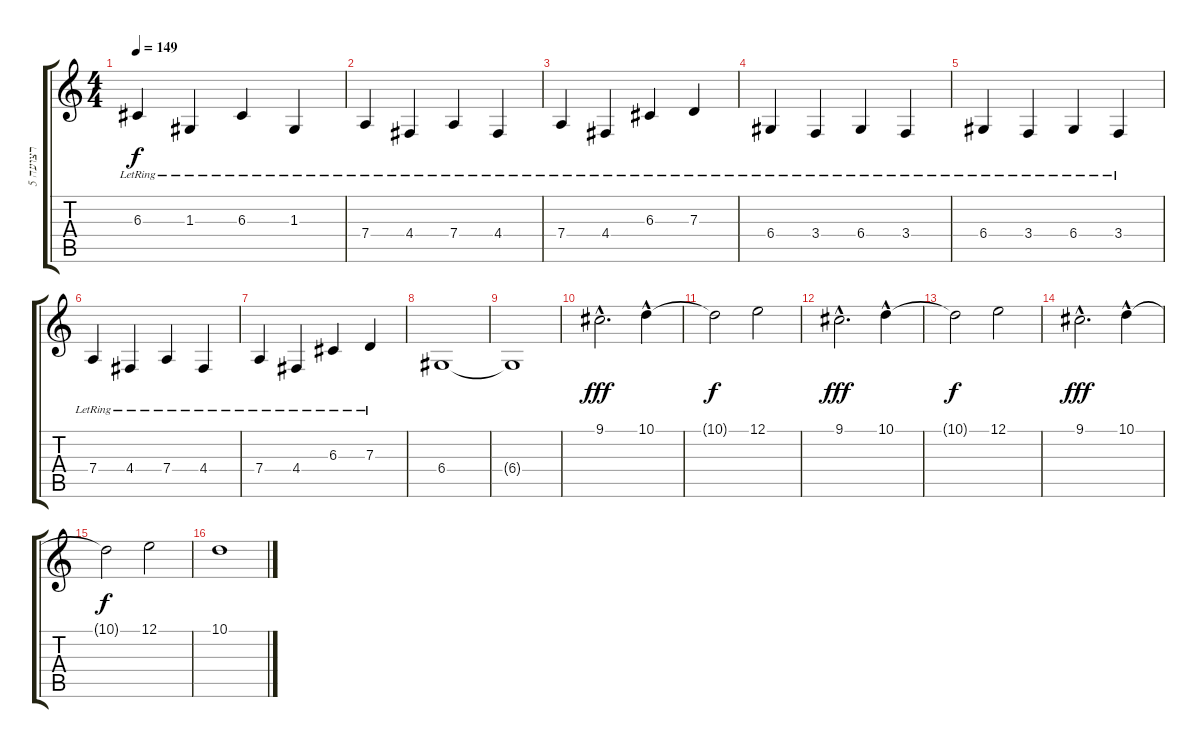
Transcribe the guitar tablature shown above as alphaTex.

\track ("רצועה 5" "רצועה 5") {instrument electricgrandpiano}
\staff {score tabs}
\tuning (E4 B3 G3 D3 A2 E2) {hide}
\ts (4 4)
\tempo 149
\clef g2
\ks c
6.3{lr}.4{dy f} 1.3{lr}.4 6.3{lr}.4 1.3{lr}.4 |
7.4{lr}.4 4.4{lr}.4 7.4{lr}.4 4.4{lr}.4 |
7.4{lr}.4 4.4{lr}.4 6.3{lr}.4 7.3{lr}.4 |
6.4{lr}.4 3.4{lr}.4 6.4{lr}.4 3.4{lr}.4 |
6.4{lr}.4 3.4{lr}.4 6.4{lr}.4 3.4{lr}.4 |
7.4{lr}.4 4.4{lr}.4 7.4{lr}.4 4.4{lr}.4 |
7.4{lr}.4 4.4{lr}.4 6.3{lr}.4 7.3{lr}.4 |
6.4.1 |
6.4{t}.1 |
9.1{hac}.2{d dy fff} 10.1{hac}.4 |
10.1{t}.2{dy f} 12.1.2 |
9.1{hac}.2{d dy fff} 10.1{hac}.4 |
10.1{t}.2{dy f} 12.1.2 |
9.1{hac}.2{d dy fff} 10.1{hac}.4 |
10.1{t}.2{dy f} 12.1.2 |
10.1.1
